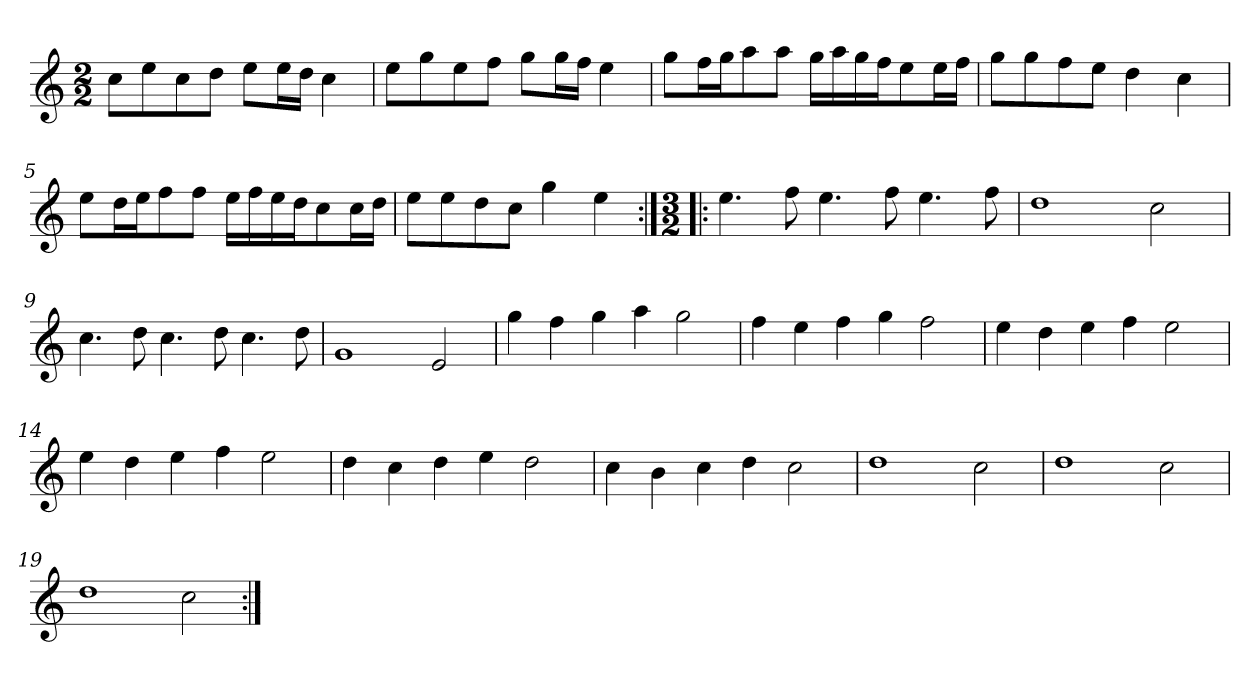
**kern
*part1
*staff1
*clefG2
*k[]
*C:
*M2/2
*MM120
=1
8cc\L
8ee\
8cc\
8dd\J
8ee\L
16ee\L
16dd\JJ
4cc
=2
8ee\L
8gg\
8ee\
8ff\J
8gg\L
16gg\L
16ff\JJ
4ee
=3
8gg\L
16ff\L
16gg\J
8aa\
8aa\J
16gg\LL
16aa\
16gg\
16ff\J
8ee\
16ee\L
16ff\JJ
=4
8gg\L
8gg\
8ff\
8ee\J
4dd
4cc
=5
8ee\L
16dd\L
16ee\J
8ff\
8ff\J
16ee\LL
16ff\
16ee\
16dd\J
8cc\
16cc\L
16dd\JJ
=6
8ee\L
8ee\
8dd\
8cc\J
4gg
4ee
=7:|!|:
*M3/2
4.ee
8ff
4.ee
8ff
4.ee
8ff
=8
1dd
2cc
=9
4.cc
8dd
4.cc
8dd
4.cc
8dd
=10
1g
2e
=11
4gg
4ff
4gg
4aa
2gg
=12
4ff
4ee
4ff
4gg
2ff
=13
4ee
4dd
4ee
4ff
2ee
=14
4ee
4dd
4ee
4ff
2ee
=15
4dd
4cc
4dd
4ee
2dd
=16
4cc
4b
4cc
4dd
2cc
=17
1dd
2cc
=18
1dd
2cc
=19
1dd
2cc
=:|!
*-
